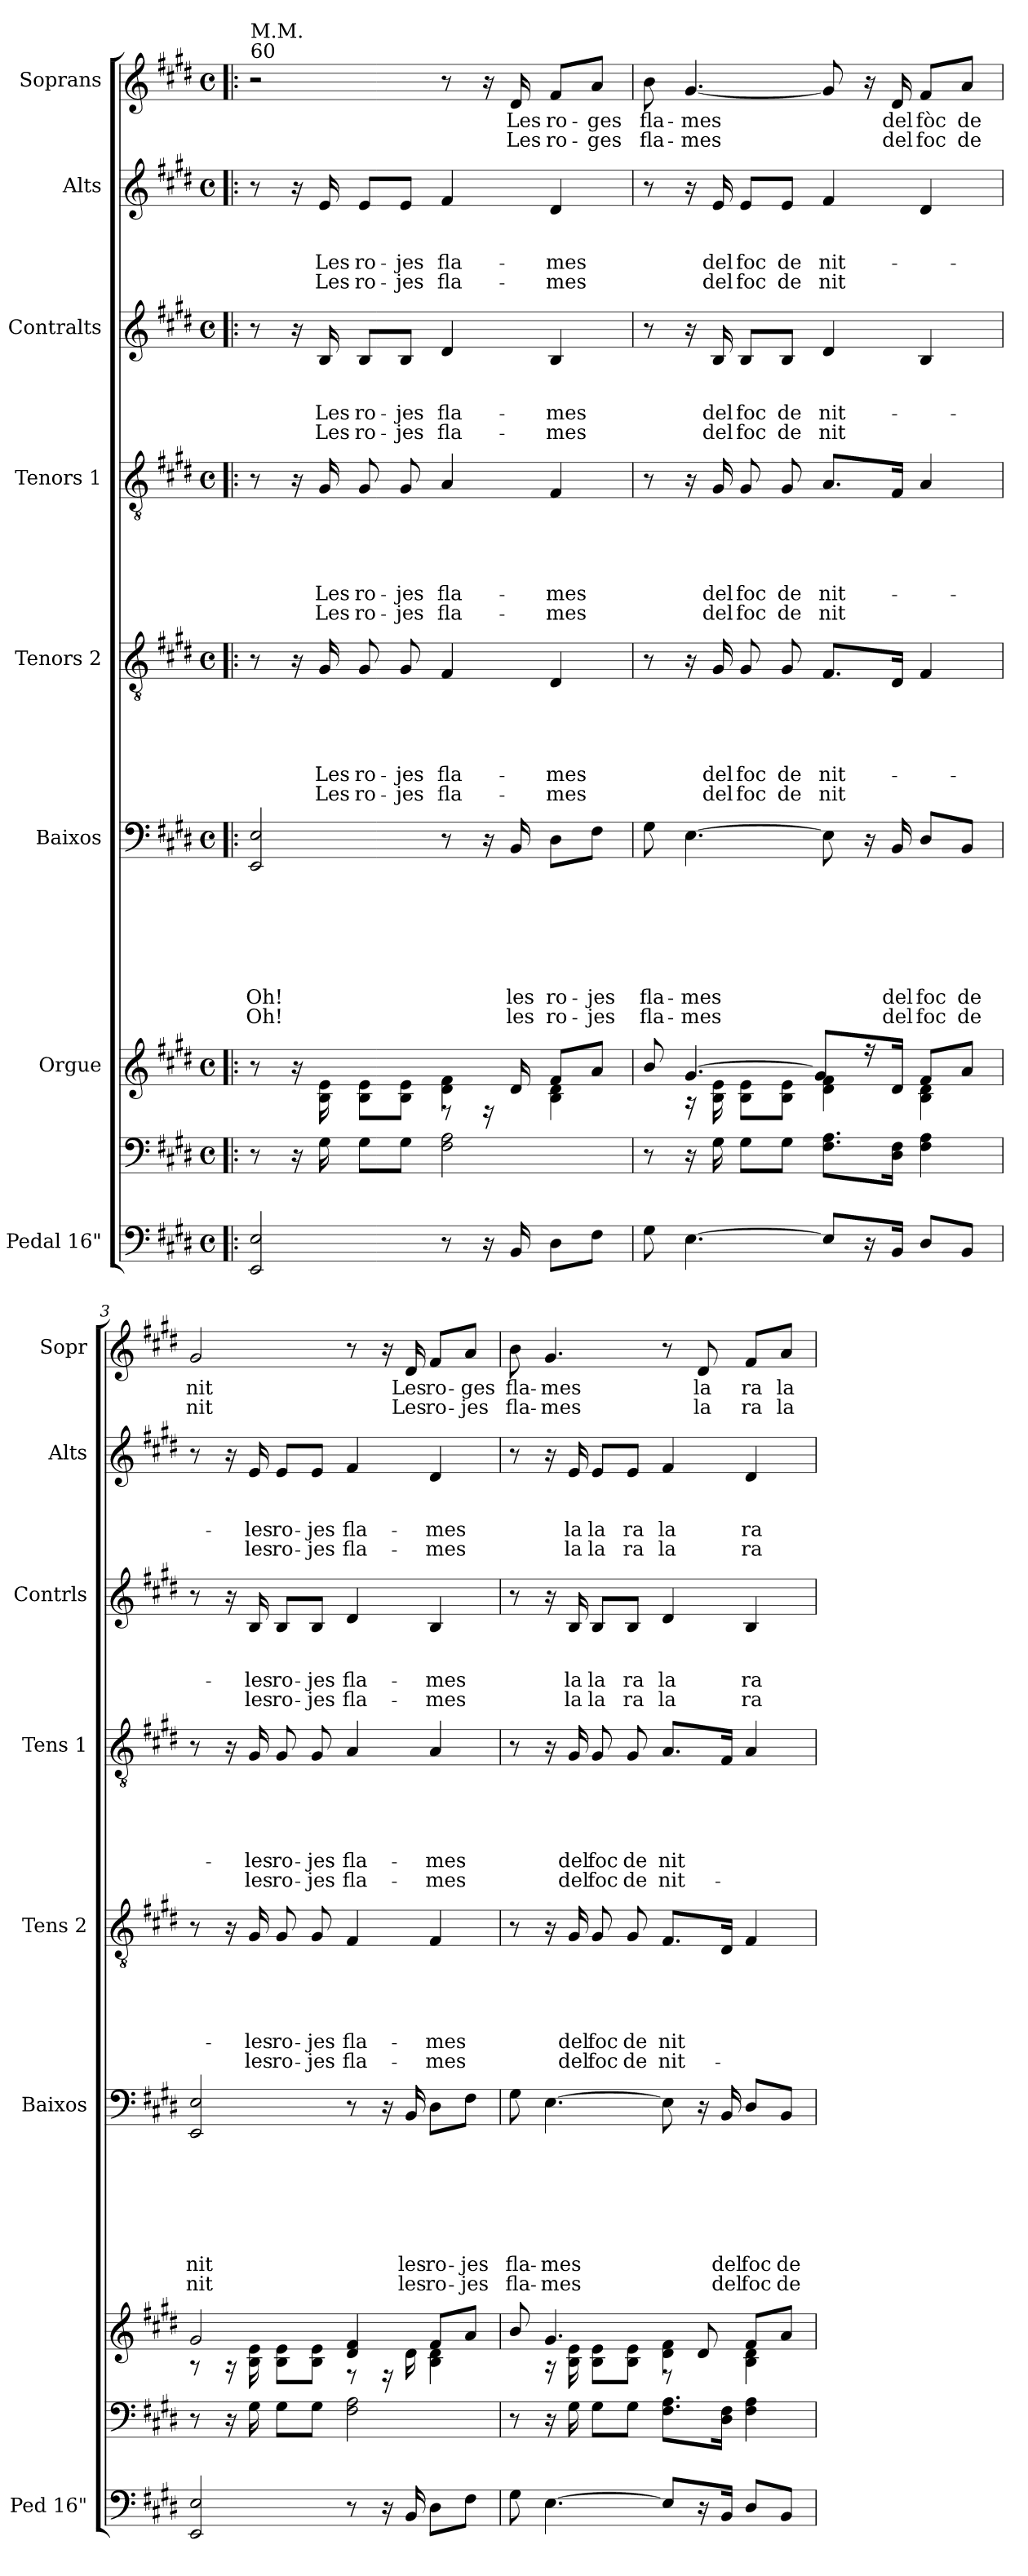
**kern	**kern	**kern	**kern	**text	**text	**text	**text	**text	**text	**text	**text	**kern	**text	**text	**text	**text	**text	**text	**kern	**text	**text	**text	**text	**text	**text	**kern	**text	**text	**text	**text	**kern	**text	**text	**text	**text	**kern	**text	**text
*part9	*part8	*part7	*part6	*part6	*part6	*part6	*part6	*part6	*part6	*part6	*part6	*part5	*part5	*part5	*part5	*part5	*part5	*part5	*part4	*part4	*part4	*part4	*part4	*part4	*part4	*part3	*part3	*part3	*part3	*part3	*part2	*part2	*part2	*part2	*part2	*part1	*part1	*part1
*staff9	*staff8	*staff7	*staff6	*staff6	*staff6	*staff6	*staff6	*staff6	*staff6	*staff6	*staff6	*staff5	*staff5	*staff5	*staff5	*staff5	*staff5	*staff5	*staff4	*staff4	*staff4	*staff4	*staff4	*staff4	*staff4	*staff3	*staff3	*staff3	*staff3	*staff3	*staff2	*staff2	*staff2	*staff2	*staff2	*staff1	*staff1	*staff1
*I"Pedal 16"	*	*I"Orgue	*I"Baixos	*	*	*	*	*	*	*	*	*I"Tenors 2	*	*	*	*	*	*	*I"Tenors 1	*	*	*	*	*	*	*I"Contralts	*	*	*	*	*I"Alts	*	*	*	*	*I"Soprans	*	*
*I'Ped 16"	*	*	*I'Baixos	*	*	*	*	*	*	*	*	*I'Tens 2	*	*	*	*	*	*	*I'Tens 1	*	*	*	*	*	*	*I'Contrls	*	*	*	*	*I'Alts	*	*	*	*	*I'Sopr	*	*
!!LO:PB:g=z
*clefF4	*clefF4	*clefG2	*clefF4	*	*	*	*	*	*	*	*	*clefGv2	*	*	*	*	*	*	*clefGv2	*	*	*	*	*	*	*clefG2	*	*	*	*	*clefG2	*	*	*	*	*clefG2	*	*
*k[f#c#g#d#]	*k[f#c#g#d#]	*k[f#c#g#d#]	*k[f#c#g#d#]	*	*	*	*	*	*	*	*	*k[f#c#g#d#]	*	*	*	*	*	*	*k[f#c#g#d#]	*	*	*	*	*	*	*k[f#c#g#d#]	*	*	*	*	*k[f#c#g#d#]	*	*	*	*	*k[f#c#g#d#]	*	*
*E:	*E:	*E:	*E:	*	*	*	*	*	*	*	*	*E:	*	*	*	*	*	*	*E:	*	*	*	*	*	*	*E:	*	*	*	*	*E:	*	*	*	*	*E:	*	*
*M4/4	*M4/4	*M4/4	*M4/4	*	*	*	*	*	*	*	*	*M4/4	*	*	*	*	*	*	*M4/4	*	*	*	*	*	*	*M4/4	*	*	*	*	*M4/4	*	*	*	*	*M4/4	*	*
*met(c)	*met(c)	*met(c)	*met(c)	*	*	*	*	*	*	*	*	*met(c)	*	*	*	*	*	*	*met(c)	*	*	*	*	*	*	*met(c)	*	*	*	*	*met(c)	*	*	*	*	*met(c)	*	*
=1!|:	=1!|:	=1!|:	=1!|:	=1!|:	=1!|:	=1!|:	=1!|:	=1!|:	=1!|:	=1!|:	=1!|:	=1!|:	=1!|:	=1!|:	=1!|:	=1!|:	=1!|:	=1!|:	=1!|:	=1!|:	=1!|:	=1!|:	=1!|:	=1!|:	=1!|:	=1!|:	=1!|:	=1!|:	=1!|:	=1!|:	=1!|:	=1!|:	=1!|:	=1!|:	=1!|:	=1!|:	=1!|:	=1!|:
*	*	*^	*	*	*	*	*	*	*	*	*	*	*	*	*	*	*	*	*	*	*	*	*	*	*	*	*	*	*	*	*	*	*	*	*	*	*	*
!	!	!	!	!	!	!	!	!	!	!	!	!	!	!	!	!	!	!	!	!	!	!	!	!	!	!	!	!	!	!	!	!	!	!	!	!	!LO:TX:a:t=60	!	!
!	!	!	!	!	!	!	!	!	!	!	!	!	!	!	!	!	!	!	!	!	!	!	!	!	!	!	!	!	!	!	!	!	!	!	!	!	!LO:TX:a:t=M.M.	!	!
2EE/ 2E/	8r	8r	2ryy	2EE/ 2E/	.	.	.	.	.	.	Oh!	Oh!	8r	.	.	.	.	.	.	8r	.	.	.	.	.	.	8r	.	.	.	.	8r	.	.	.	.	2r	.	.
.	16r	16r	.	.	.	.	.	.	.	.	.	.	16r	.	.	.	.	.	.	16r	.	.	.	.	.	.	16r	.	.	.	.	16r	.	.	.	.	.	.	.
.	16G#\	16B\ 16e\	.	.	.	.	.	.	.	.	.	.	16G#/	.	.	.	.	Les	Les	16G#/	.	.	.	.	Les	Les	16B/	.	.	Les	Les	16e/	.	.	Les	Les	.	.	.
.	8G#\L	8B\ 8e\L	.	.	.	.	.	.	.	.	.	.	8G#/	.	.	.	.	ro-	ro-	8G#/	.	.	.	.	ro-	ro-	8B/L	.	.	ro-	ro-	8e/L	.	.	ro-	ro-	.	.	.
.	8G#\J	8B\ 8e\J	.	.	.	.	.	.	.	.	.	.	8G#/	.	.	.	.	-jes	-jes	8G#/	.	.	.	.	-jes	-jes	8B/J	.	.	-jes	-jes	8e/J	.	.	-jes	-jes	.	.	.
8r	2F#\ 2A\	4d#\ 4f#\	8rE	8r	.	.	.	.	.	.	.	.	4F#/	.	.	.	.	fla-	fla-	4A/	.	.	.	.	fla-	fla-	4d#/	.	.	fla-	fla-	4f#/	.	.	fla-	fla-	8r	.	.
16r	.	.	16rE	16r	.	.	.	.	.	.	.	.	.	.	.	.	.	.	.	.	.	.	.	.	.	.	.	.	.	.	.	.	.	.	.	.	16r	.	.
16BB/	.	.	16d#/	16BB/	.	.	.	.	.	.	les	les	.	.	.	.	.	.	.	.	.	.	.	.	.	.	.	.	.	.	.	.	.	.	.	.	16d#/	Les	Les
8D#\L	.	4B\ 4d#\	8f#/L	8D#\L	.	.	.	.	.	.	ro-	ro-	4D#/	.	.	.	.	-mes	-mes	4F#/	.	.	.	.	-mes	-mes	4B/	.	.	-mes	-mes	4d#/	.	.	-mes	-mes	8f#/L	ro-	ro-
8F#\J	.	.	8a/J	8F#\J	.	.	.	.	.	.	-jes	-jes	.	.	.	.	.	.	.	.	.	.	.	.	.	.	.	.	.	.	.	.	.	.	.	.	8a/J	-ges	-ges
=2	=2	=2	=2	=2	=2	=2	=2	=2	=2	=2	=2	=2	=2	=2	=2	=2	=2	=2	=2	=2	=2	=2	=2	=2	=2	=2	=2	=2	=2	=2	=2	=2	=2	=2	=2	=2	=2	=2	=2
8G#\	8r	8b/	8ryy	8G#\	.	.	.	.	.	.	fla-	fla-	8r	.	.	.	.	.	.	8r	.	.	.	.	.	.	8r	.	.	.	.	8r	.	.	.	.	8b\	fla-	fla-
[4.E\	16r	[4.g#/	16rA	[4.E\	.	.	.	.	.	.	-mes	-mes	16r	.	.	.	.	.	.	16r	.	.	.	.	.	.	16r	.	.	.	.	16r	.	.	.	.	[4.g#/	-mes	-mes
.	16G#\	.	16B\ 16e\	.	.	.	.	.	.	.	.	.	16G#/	.	.	.	.	del	del	16G#/	.	.	.	.	del	del	16B/	.	.	del	del	16e/	.	.	del	del	.	.	.
.	8G#\L	.	8B\ 8e\L	.	.	.	.	.	.	.	.	.	8G#/	.	.	.	.	foc	foc	8G#/	.	.	.	.	foc	foc	8B/L	.	.	foc	foc	8e/L	.	.	foc	foc	.	.	.
.	8G#\J	.	8B\ 8e\J	.	.	.	.	.	.	.	.	.	8G#/	.	.	.	.	de	de	8G#/	.	.	.	.	de	de	8B/J	.	.	de	de	8e/J	.	.	de	de	.	.	.
8E/L]	8.F#\ 8.A\L	4d#\ 4f#\	8g#/L]	8E\]	.	.	.	.	.	.	.	.	8.F#/L	.	.	.	.	nit-	nit	8.A/L	.	.	.	.	nit-	nit	4d#/	.	.	nit-	nit	4f#/	.	.	nit-	nit	8g#/]	.	.
16r	.	.	16ree	16r	.	.	.	.	.	.	.	.	.	.	.	.	.	.	.	.	.	.	.	.	.	.	.	.	.	.	.	.	.	.	.	.	16r	.	.
16BB/Jk	16D#\ 16F#\Jk	.	16d#/Jk	16BB/	.	.	.	.	.	.	del	del	16D#/Jk	.	.	.	.	.	.	16F#/Jk	.	.	.	.	.	.	.	.	.	.	.	.	.	.	.	.	16d#/	del	del
8D#/L	4F#\ 4A\	4B\ 4d#\	8f#/L	8D#/L	.	.	.	.	.	.	foc	foc	4F#/	.	.	.	.	.	.	4A/	.	.	.	.	.	.	4B/	.	.	.	.	4d#/	.	.	.	.	8f#/L	fòc	foc
8BB/J	.	.	8a/J	8BB/J	.	.	.	.	.	.	de	de	.	.	.	.	.	.	.	.	.	.	.	.	.	.	.	.	.	.	.	.	.	.	.	.	8a/J	de	de
=3	=3	=3	=3	=3	=3	=3	=3	=3	=3	=3	=3	=3	=3	=3	=3	=3	=3	=3	=3	=3	=3	=3	=3	=3	=3	=3	=3	=3	=3	=3	=3	=3	=3	=3	=3	=3	=3	=3	=3
2EE/ 2E/	8r	2g#/	8rA	2EE/ 2E/	.	.	.	.	.	.	nit	nit	8r	.	.	.	.	.	.	8r	.	.	.	.	.	.	8r	.	.	.	.	8r	.	.	.	.	2g#/	nit	nit
.	16r	.	16rA	.	.	.	.	.	.	.	.	.	16r	.	.	.	.	.	.	16r	.	.	.	.	.	.	16r	.	.	.	.	16r	.	.	.	.	.	.	.
.	16G#\	.	16B\ 16e\	.	.	.	.	.	.	.	.	.	16G#/	.	.	.	.	-les	les	16G#/	.	.	.	.	-les	les	16B/	.	.	-les	les	16e/	.	.	-les	les	.	.	.
.	8G#\L	.	8B\ 8e\L	.	.	.	.	.	.	.	.	.	8G#/	.	.	.	.	ro-	ro-	8G#/	.	.	.	.	ro-	ro-	8B/L	.	.	ro-	ro-	8e/L	.	.	ro-	ro-	.	.	.
.	8G#\J	.	8B\ 8e\J	.	.	.	.	.	.	.	.	.	8G#/	.	.	.	.	-jes	-jes	8G#/	.	.	.	.	-jes	-jes	8B/J	.	.	-jes	-jes	8e/J	.	.	-jes	-jes	.	.	.
8r	2F#\ 2A\	4d#/ 4f#/	8rE	8r	.	.	.	.	.	.	.	.	4F#/	.	.	.	.	fla-	fla-	4A/	.	.	.	.	fla-	fla-	4d#/	.	.	fla-	fla-	4f#/	.	.	fla-	fla-	8r	.	.
16r	.	.	16rE	16r	.	.	.	.	.	.	.	.	.	.	.	.	.	.	.	.	.	.	.	.	.	.	.	.	.	.	.	.	.	.	.	.	16r	.	.
16BB/	.	.	16d#\	16BB/	.	.	.	.	.	.	les	les	.	.	.	.	.	.	.	.	.	.	.	.	.	.	.	.	.	.	.	.	.	.	.	.	16d#/	Les	Les
8D#\L	.	4B\ 4d#\	8f#/L	8D#\L	.	.	.	.	.	.	ro-	ro-	4F#/	.	.	.	.	-mes	-mes	4A/	.	.	.	.	-mes	-mes	4B/	.	.	-mes	-mes	4d#/	.	.	-mes	-mes	8f#/L	ro-	ro-
8F#\J	.	.	8a/J	8F#\J	.	.	.	.	.	.	-jes	-jes	.	.	.	.	.	.	.	.	.	.	.	.	.	.	.	.	.	.	.	.	.	.	.	.	8a/J	-ges	-jes
=4	=4	=4	=4	=4	=4	=4	=4	=4	=4	=4	=4	=4	=4	=4	=4	=4	=4	=4	=4	=4	=4	=4	=4	=4	=4	=4	=4	=4	=4	=4	=4	=4	=4	=4	=4	=4	=4	=4	=4
8G#\	8r	8b/	8ryy	8G#\	.	.	.	.	.	.	fla-	fla-	8r	.	.	.	.	.	.	8r	.	.	.	.	.	.	8r	.	.	.	.	8r	.	.	.	.	8b\	fla-	fla-
[4.E\	16r	4.g#/	16rA	[4.E\	.	.	.	.	.	.	-mes	-mes	16r	.	.	.	.	.	.	16r	.	.	.	.	.	.	16r	.	.	.	.	16r	.	.	.	.	4.g#/	-mes	-mes
.	16G#\	.	16B\ 16e\	.	.	.	.	.	.	.	.	.	16G#/	.	.	.	.	del	del	16G#/	.	.	.	.	del	del	16B/	.	.	la	la	16e/	.	.	la	la	.	.	.
.	8G#\L	.	8B\ 8e\L	.	.	.	.	.	.	.	.	.	8G#/	.	.	.	.	foc	foc	8G#/	.	.	.	.	foc	foc	8B/L	.	.	la	la	8e/L	.	.	la	la	.	.	.
.	8G#\J	.	8B\ 8e\J	.	.	.	.	.	.	.	.	.	8G#/	.	.	.	.	de	de	8G#/	.	.	.	.	de	de	8B/J	.	.	ra	ra	8e/J	.	.	ra	ra	.	.	.
8E/L]	8.F#\ 8.A\L	4d#\ 4f#\	8rE	8E\]	.	.	.	.	.	.	.	.	8.F#/L	.	.	.	.	nit	nit-	8.A/L	.	.	.	.	nit	nit-	4d#/	.	.	la	la	4f#/	.	.	la	la	8r	.	.
16r	.	.	8d#/	16r	.	.	.	.	.	.	.	.	.	.	.	.	.	.	.	.	.	.	.	.	.	.	.	.	.	.	.	.	.	.	.	.	8d#/	la	la
16BB/Jk	16D#\ 16F#\Jk	.	.	16BB/	.	.	.	.	.	.	del	del	16D#/Jk	.	.	.	.	.	.	16F#/Jk	.	.	.	.	.	.	.	.	.	.	.	.	.	.	.	.	.	.	.
8D#/L	4F#\ 4A\	4B\ 4d#\	8f#/L	8D#/L	.	.	.	.	.	.	foc	foc	4F#/	.	.	.	.	.	.	4A/	.	.	.	.	.	.	4B/	.	.	ra	ra	4d#/	.	.	ra	ra	8f#/L	ra	ra
8BB/J	.	.	8a/J	8BB/J	.	.	.	.	.	.	de	de	.	.	.	.	.	.	.	.	.	.	.	.	.	.	.	.	.	.	.	.	.	.	.	.	8a/J	la	la
*	*	*v	*v	*	*	*	*	*	*	*	*	*	*	*	*	*	*	*	*	*	*	*	*	*	*	*	*	*	*	*	*	*	*	*	*	*	*	*	*
=	=	=	=	=	=	=	=	=	=	=	=	=	=	=	=	=	=	=	=	=	=	=	=	=	=	=	=	=	=	=	=	=	=	=	=	=	=	=
*-	*-	*-	*-	*-	*-	*-	*-	*-	*-	*-	*-	*-	*-	*-	*-	*-	*-	*-	*-	*-	*-	*-	*-	*-	*-	*-	*-	*-	*-	*-	*-	*-	*-	*-	*-	*-	*-	*-
